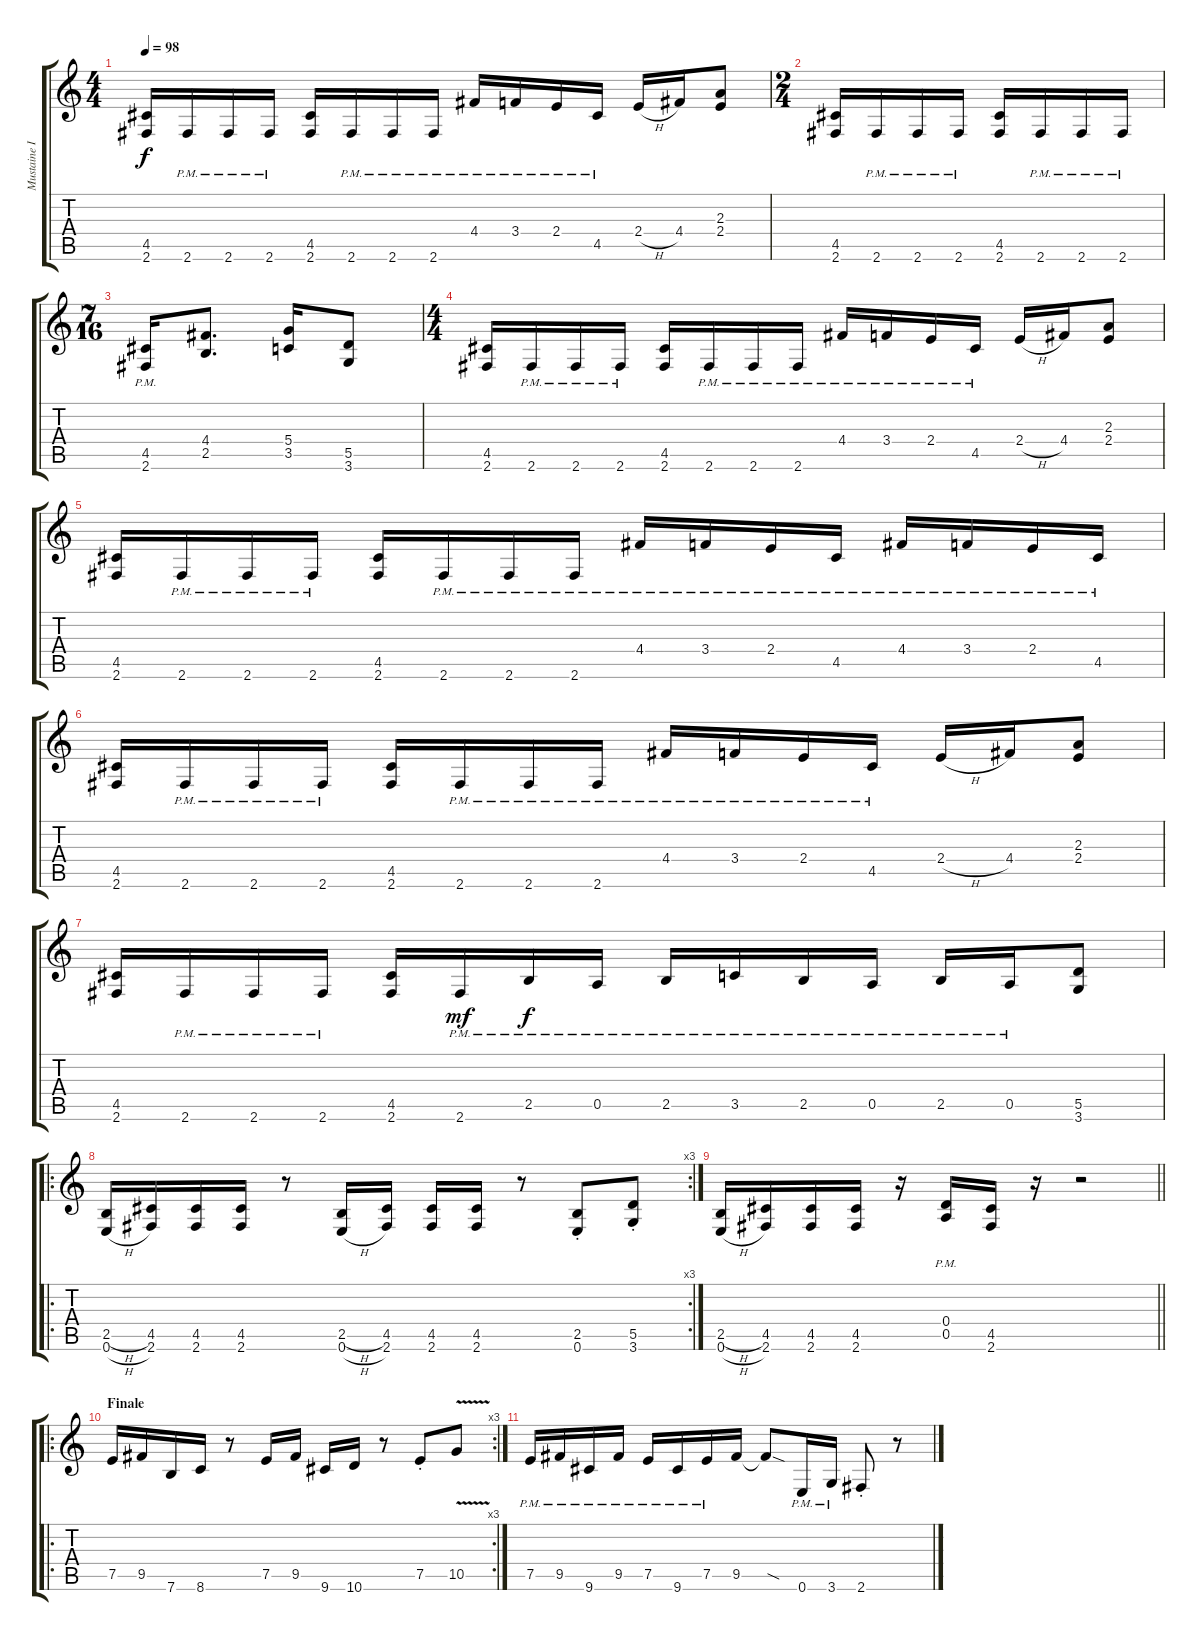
\track ("Mustaine II" "Mustaine I") {instrument distortionguitar}
\staff {score tabs}
\tuning (E4 B3 G3 D3 A2 E2) {hide}
\ts (4 4)
\tempo 98
\clef g2
\ks c
(4.5 2.6).16{dy f} 2.6{pm}.16 2.6{pm}.16 2.6{pm}.16 (4.5 2.6).16 2.6{pm}.16 2.6{pm}.16 2.6{pm}.16 4.4{pm}.16 3.4{pm}.16 2.4{pm}.16 4.5{pm}.16 2.4{h}.16 4.4.16 (2.3 2.4).8 |
\ts (2 4)
(4.5 2.6).16 2.6{pm}.16 2.6{pm}.16 2.6{pm}.16 (4.5 2.6).16 2.6{pm}.16 2.6{pm}.16 2.6{pm}.16 |
\ts (7 16)
(4.5{pm} 2.6{pm}).16 (4.4 2.5).8{d} (5.4 3.5).16 (5.5 3.6).8 |
\ts (4 4)
(4.5 2.6).16 2.6{pm}.16 2.6{pm}.16 2.6{pm}.16 (4.5 2.6).16 2.6{pm}.16 2.6{pm}.16 2.6{pm}.16 4.4{pm}.16 3.4{pm}.16 2.4{pm}.16 4.5{pm}.16 2.4{h}.16 4.4.16 (2.3 2.4).8 |
(4.5 2.6).16 2.6{pm}.16 2.6{pm}.16 2.6{pm}.16 (4.5 2.6).16 2.6{pm}.16 2.6{pm}.16 2.6{pm}.16 4.4{pm}.16 3.4{pm}.16 2.4{pm}.16 4.5{pm}.16 4.4{pm}.16 3.4{pm}.16 2.4{pm}.16 4.5{pm}.16 |
(4.5 2.6).16 2.6{pm}.16 2.6{pm}.16 2.6{pm}.16 (4.5 2.6).16 2.6{pm}.16 2.6{pm}.16 2.6{pm}.16 4.4{pm}.16 3.4{pm}.16 2.4{pm}.16 4.5{pm}.16 2.4{h}.16 4.4.16 (2.3 2.4).8 |
(4.5 2.6).16 2.6{pm}.16 2.6{pm}.16 2.6{pm}.16 (4.5 2.6).16 2.6{pm}.16{dy mf} 2.5{pm}.16{dy f} 0.5{pm}.16 2.5{pm}.16 3.5{pm}.16 2.5{pm}.16 0.5{pm}.16 2.5{pm}.16 0.5{pm}.16 (5.5 3.6).8 |
\ro
\rc 3
(2.5{h} 0.6{h}).16 (4.5 2.6).16 (4.5 2.6).16 (4.5 2.6).16 r.8 (2.5{h} 0.6{h}).16 (4.5 2.6).16 (4.5 2.6).16 (4.5 2.6).16 r.8 (2.5{st} 0.6{st}).8 (5.5{st} 3.6{st}).8 |
\barLineRight lightlight
(2.5{h} 0.6{h}).16 (4.5 2.6).16 (4.5 2.6).16 (4.5 2.6).16 r.16 (0.4{pm} 0.5{pm}).16 (4.5 2.6).16 r.16 r.2 |
\ro
\rc 3
\section ("" "Finale")
7.5.16 9.5.16 7.6.16 8.6.16 r.8 7.5.16 9.5.16 9.6.16 10.6.16 r.8 7.5{st}.8 10.5{v}.8 |
7.5{pm}.16 9.5{pm}.16 9.6{pm}.16 9.5{pm}.16 7.5{pm}.16 9.6{pm}.16 7.5{pm}.16 9.5.16 9.5{sod t}.8 0.6{pm}.16 3.6{pm}.16 2.6{st}.8 r.8
